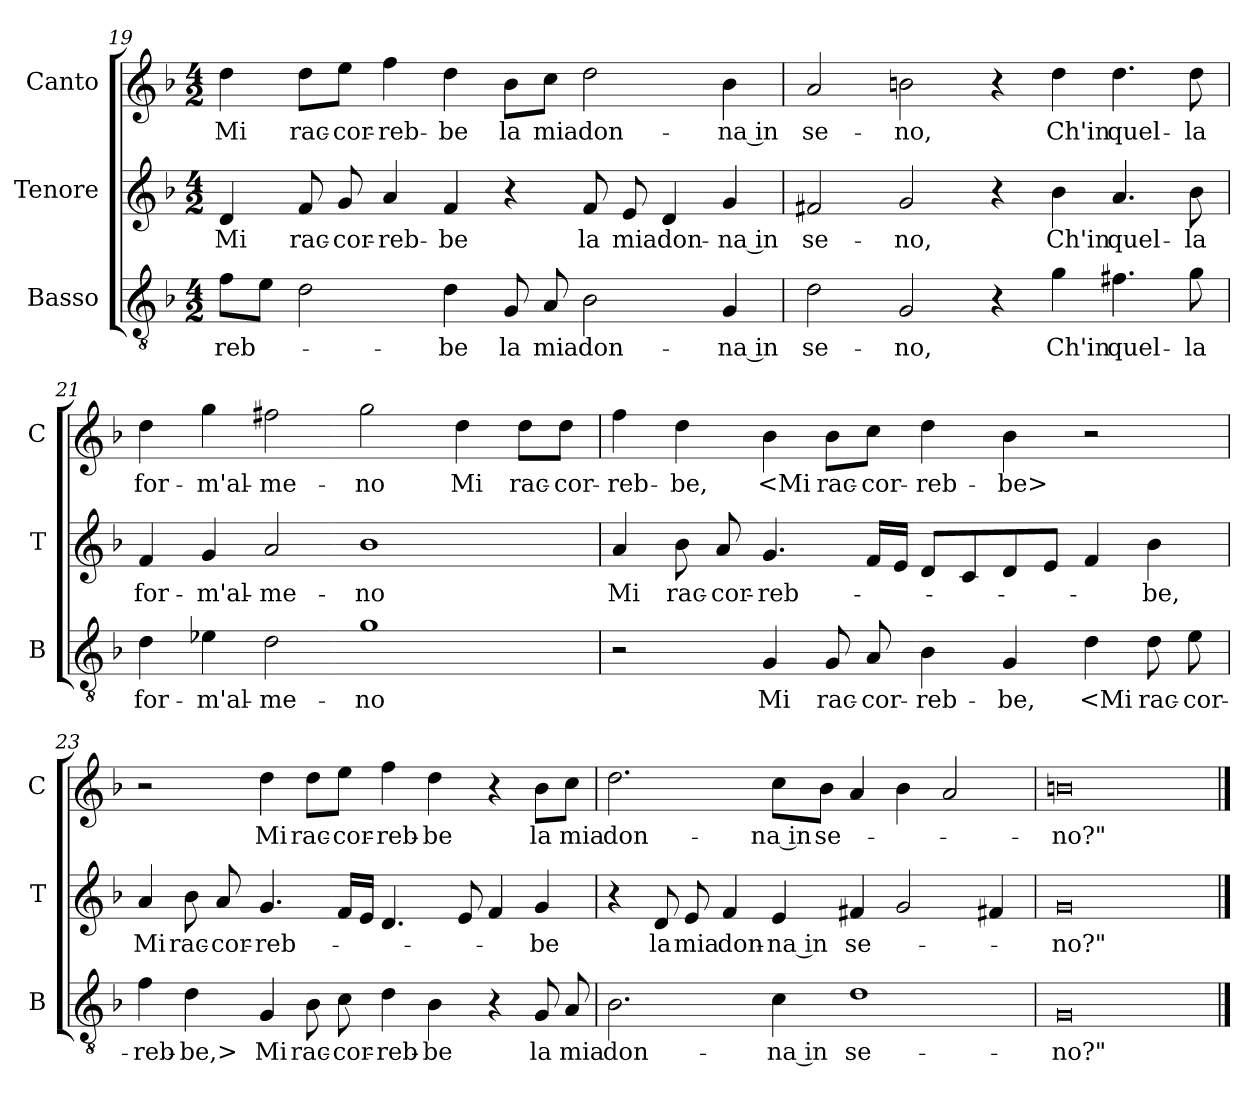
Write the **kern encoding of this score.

**kern	**text	**kern	**text	**kern	**text
*part3	*part3	*part2	*part2	*part1	*part1
*staff3	*staff3	*staff2	*staff2	*staff1	*staff1
*I"Basso	*	*I"Tenore	*	*I"Canto	*
*I'B	*	*I'T	*	*I'C	*
*clefGv2	*	*clefG2	*	*clefG2	*
*k[b-]	*	*k[b-]	*	*k[b-]	*
*M4/2	*	*M4/2	*	*M4/2	*
=19	=19	=19	=19	=19	=19
8fL	-reb-	4d	Mi	4dd	Mi
8eJ	.	.	.	.	.
2d	.	8f	rac-	8dd\L	rac-
.	.	8g	-cor-	8ee\J	-cor-
.	.	4a	-reb-	4ff	-reb-
4d	-be	4f	-be	4dd	-be
8G	la	4r	.	8b-\L	la
8A	mia	.	.	8cc\J	mia
2B-	don-	8f	la	2dd	don-
.	.	8e	mia	.	.
.	.	4d	don-	.	.
4G	-na in	4g	-na in	4b-	-na in
=20	=20	=20	=20	=20	=20
2d	se-	2f#X	se-	2a	se-
2G	-no,	2g	-no,	2bn	-no,
4r	.	4r	.	4r	.
4g	Ch'in	4b-	Ch'in	4dd	Ch'in
4.f#X	quel-	4.a	quel-	4.dd	quel-
8g	-la	8b-	-la	8dd	-la
=21	=21	=21	=21	=21	=21
4d	for-	4f	for-	4dd	for-
4e-X	-m'al-	4g	-m'al-	4gg	-m'al-
2d	-me-	2a	-me-	2ff#X	-me-
1g	-no	1b-	-no	2gg	-no
.	.	.	.	4dd	Mi
.	.	.	.	8dd\L	rac-
.	.	.	.	8dd\J	-cor-
=22	=22	=22	=22	=22	=22
2r	.	4a	Mi	4ff	-reb-
.	.	8b-	rac-	4dd	-be,
.	.	8a	-cor-	.	.
4G	Mi	4.g	-reb-	4b-	<Mi
8G	rac-	.	.	8b-\L	rac-
8A	-cor-	16fLL	.	8cc\J	-cor-
.	.	16eJJ	.	.	.
4B-	-reb-	8dL	.	4dd	-reb-
.	.	8c	.	.	.
4G	-be,	8d	.	4b-	-be>
.	.	8eJ	.	.	.
4d	<Mi	4f	.	2r	.
8d	rac-	4b-	-be,	.	.
8e	-cor-	.	.	.	.
=23	=23	=23	=23	=23	=23
4f	-reb-	4a	Mi	2r	.
4d	-be,>	8b-	rac-	.	.
.	.	8a	-cor-	.	.
4G	Mi	4.g	-reb-	4dd	Mi
8B-	rac-	.	.	8dd\L	rac-
8c	-cor-	16fLL	.	8ee\J	-cor-
.	.	16eJJ	.	.	.
4d	-reb-	4.d	.	4ff	-reb-
4B-	-be	.	.	4dd	-be
.	.	8e	.	.	.
4r	.	4f	.	4r	.
8G	la	4g	-be	8b-\L	la
8A	mia	.	.	8cc\J	mia
=24	=24	=24	=24	=24	=24
2.B-	don-	4r	.	2.dd	don-
.	.	8d	la	.	.
.	.	8e	mia	.	.
.	.	4f	don-	.	.
4c	-na in	4e	-na in	8cc\L	-na in
.	.	.	.	8b-\J	se-
1d	se-	4f#X	se-	4a	.
.	.	2g	.	4b-	.
.	.	.	.	2a	.
.	.	4f#X	.	.	.
=25	=25	=25	=25	=25	=25
0G	-no?"	0g	-no?"	0bn	-no?"
==	==	==	==	==	==
*-	*-	*-	*-	*-	*-
